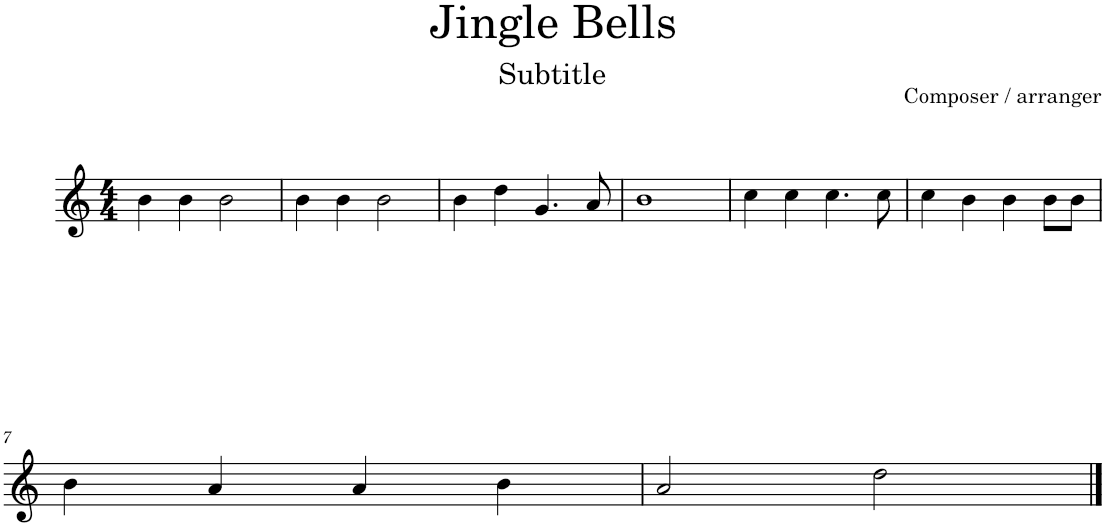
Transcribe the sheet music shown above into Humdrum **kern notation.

**kern
*part1
*staff1
*I"Flute
*I'Fl.
*clefG2
*k[]
*M4/4
=1
4b\
4b\
2b\
=2
4b\
4b\
2b\
=3
4b\
4dd\
4.g/
8a/
=4
1b
=5
4cc\
4cc\
4.cc\
8cc\
=6
4cc\
4b\
4b\
8b\L
8b\J
!!LO:LB:g=z
=7
4b\
4a/
4a/
4b\
=8
2a/
2dd\
==
*-
